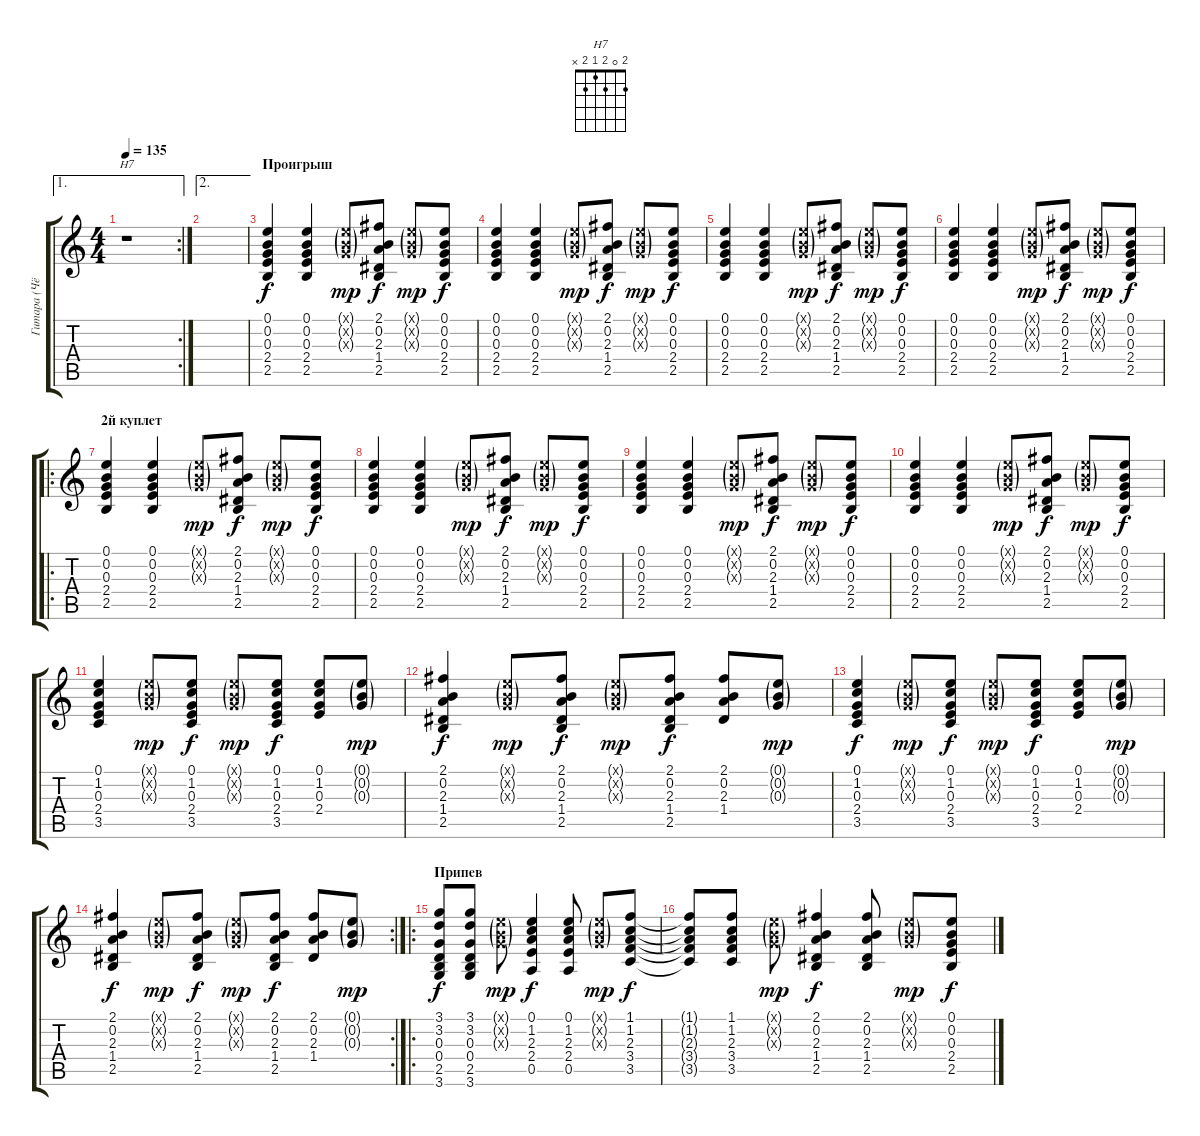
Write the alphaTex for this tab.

\track ("Гитара (Чёрт)" "Гитара (Чё") {instrument acousticguitarsteel}
\staff {score tabs}
\tuning (E4 B3 G3 D3 A2 E2) {hide}
\chord ("H7" 2 0 2 1 2 x)
\ae 1
\rc 2
\ts (4 4)
\tempo 135
\clef g2
\ks c
r.1{ch "H7" dy mp} |
\ae 2
|
\section ("" "Проигрыш")
(0.1 0.2 0.3 2.4 2.5).4{dy f} (0.1 0.2 0.3 2.4 2.5).4 (0.1{g x} 0.2{g x} 0.3{g x}).8{dy mp} (2.1 0.2 2.3 1.4 2.5).8{dy f} (0.1{g x} 0.2{g x} 0.3{g x}).8{dy mp} (0.1 0.2 0.3 2.4 2.5).8{dy f} |
(0.1 0.2 0.3 2.4 2.5).4 (0.1 0.2 0.3 2.4 2.5).4 (0.1{g x} 0.2{g x} 0.3{g x}).8{dy mp} (2.1 0.2 2.3 1.4 2.5).8{dy f} (0.1{g x} 0.2{g x} 0.3{g x}).8{dy mp} (0.1 0.2 0.3 2.4 2.5).8{dy f} |
(0.1 0.2 0.3 2.4 2.5).4 (0.1 0.2 0.3 2.4 2.5).4 (0.1{g x} 0.2{g x} 0.3{g x}).8{dy mp} (2.1 0.2 2.3 1.4 2.5).8{dy f} (0.1{g x} 0.2{g x} 0.3{g x}).8{dy mp} (0.1 0.2 0.3 2.4 2.5).8{dy f} |
(0.1 0.2 0.3 2.4 2.5).4 (0.1 0.2 0.3 2.4 2.5).4 (0.1{g x} 0.2{g x} 0.3{g x}).8{dy mp} (2.1 0.2 2.3 1.4 2.5).8{dy f} (0.1{g x} 0.2{g x} 0.3{g x}).8{dy mp} (0.1 0.2 0.3 2.4 2.5).8{dy f} |
\ro
\section ("" "2й куплет")
(0.1 0.2 0.3 2.4 2.5).4 (0.1 0.2 0.3 2.4 2.5).4 (0.1{g x} 0.2{g x} 0.3{g x}).8{dy mp} (2.1 0.2 2.3 1.4 2.5).8{dy f} (0.1{g x} 0.2{g x} 0.3{g x}).8{dy mp} (0.1 0.2 0.3 2.4 2.5).8{dy f} |
(0.1 0.2 0.3 2.4 2.5).4 (0.1 0.2 0.3 2.4 2.5).4 (0.1{g x} 0.2{g x} 0.3{g x}).8{dy mp} (2.1 0.2 2.3 1.4 2.5).8{dy f} (0.1{g x} 0.2{g x} 0.3{g x}).8{dy mp} (0.1 0.2 0.3 2.4 2.5).8{dy f} |
(0.1 0.2 0.3 2.4 2.5).4 (0.1 0.2 0.3 2.4 2.5).4 (0.1{g x} 0.2{g x} 0.3{g x}).8{dy mp} (2.1 0.2 2.3 1.4 2.5).8{dy f} (0.1{g x} 0.2{g x} 0.3{g x}).8{dy mp} (0.1 0.2 0.3 2.4 2.5).8{dy f} |
(0.1 0.2 0.3 2.4 2.5).4 (0.1 0.2 0.3 2.4 2.5).4 (0.1{g x} 0.2{g x} 0.3{g x}).8{dy mp} (2.1 0.2 2.3 1.4 2.5).8{dy f} (0.1{g x} 0.2{g x} 0.3{g x}).8{dy mp} (0.1 0.2 0.3 2.4 2.5).8{dy f} |
(0.1 1.2 0.3 2.4 3.5).4 (0.1{g x} 0.2{g x} 0.3{g x}).8{dy mp} (0.1 1.2 0.3 2.4 3.5).8{dy f} (0.1{g x} 0.2{g x} 0.3{g x}).8{dy mp} (0.1 1.2 0.3 2.4 3.5).8{dy f} (0.1 1.2 0.3 2.4).8 (0.1{g} 0.2{g} 0.3{g}).8{dy mp} |
(2.1 0.2 2.3 1.4 2.5).4{dy f} (0.1{g x} 0.2{g x} 0.3{g x}).8{dy mp} (2.1 0.2 2.3 1.4 2.5).8{dy f} (0.1{g x} 0.2{g x} 0.3{g x}).8{dy mp} (2.1 0.2 2.3 1.4 2.5).8{dy f} (2.1 0.2 2.3 1.4).8 (0.1{g} 0.2{g} 0.3{g}).8{dy mp} |
(0.1 1.2 0.3 2.4 3.5).4{dy f} (0.1{g x} 0.2{g x} 0.3{g x}).8{dy mp} (0.1 1.2 0.3 2.4 3.5).8{dy f} (0.1{g x} 0.2{g x} 0.3{g x}).8{dy mp} (0.1 1.2 0.3 2.4 3.5).8{dy f} (0.1 1.2 0.3 2.4).8 (0.1{g} 0.2{g} 0.3{g}).8{dy mp} |
\rc 2
(2.1 0.2 2.3 1.4 2.5).4{dy f} (0.1{g x} 0.2{g x} 0.3{g x}).8{dy mp} (2.1 0.2 2.3 1.4 2.5).8{dy f} (0.1{g x} 0.2{g x} 0.3{g x}).8{dy mp} (2.1 0.2 2.3 1.4 2.5).8{dy f} (2.1 0.2 2.3 1.4).8 (0.1{g} 0.2{g} 0.3{g}).8{dy mp} |
\ro
\section ("" "Припев")
(3.1 3.2 0.3 0.4 2.5 3.6).8{dy f volume 5} (3.1 3.2 0.3 0.4 2.5 3.6).8 (0.1{g x} 0.2{g x} 0.3{g x}).8{dy mp} (0.1 1.2 2.3 2.4 0.5).4{dy f} (0.1 1.2 2.3 2.4 0.5).8 (0.1{g x} 0.2{g x} 0.3{g x}).8{dy mp} (1.1 1.2 2.3 3.4 3.5).8{dy f} |
(1.1{t} 1.2{t} 2.3{t} 3.4{t} 3.5{t}).8 (1.1 1.2 2.3 3.4 3.5).8 (0.1{g x} 0.2{g x} 0.3{g x}).8{dy mp} (2.1 0.2 2.3 1.4 2.5).4{dy f} (2.1 0.2 2.3 1.4 2.5).8 (0.1{g x} 0.2{g x} 0.3{g x}).8{dy mp} (0.1 0.2 0.3 2.4 2.5).8{dy f}
